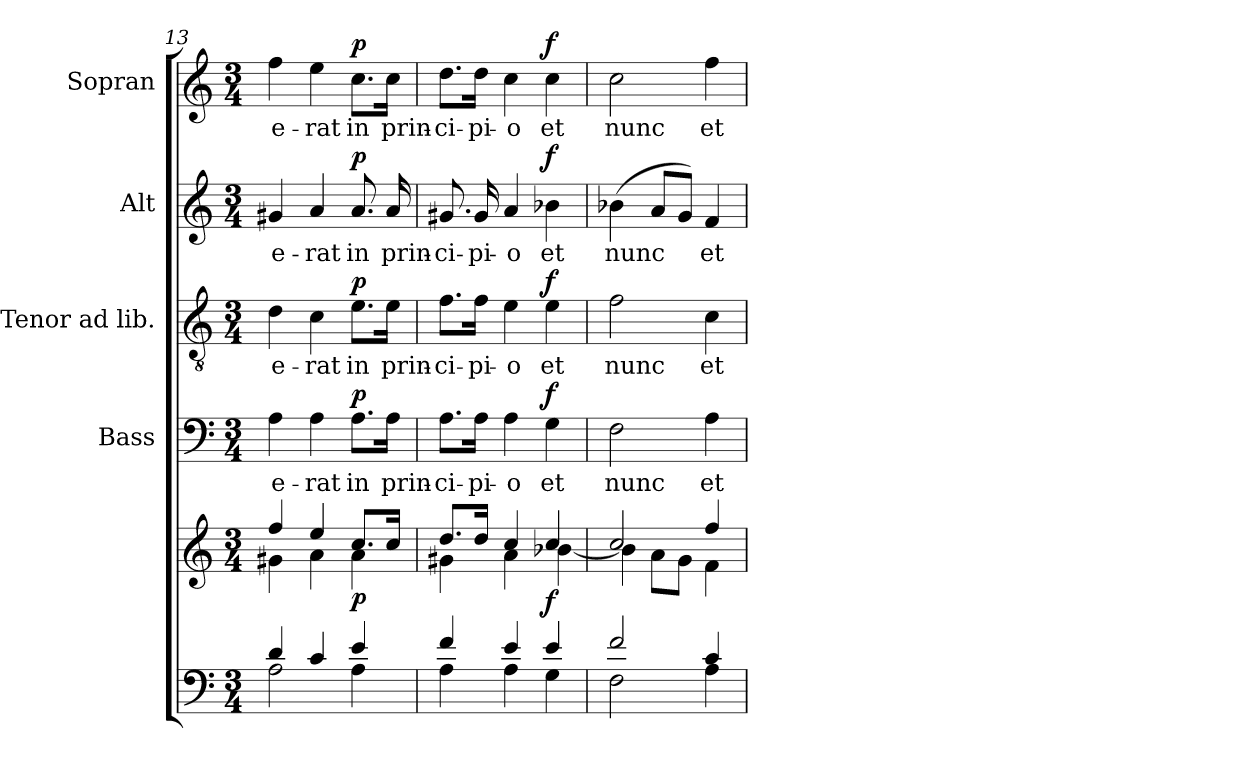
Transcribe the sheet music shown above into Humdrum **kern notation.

**kern	**kern	**dynam	**kern	**text	**dynam	**kern	**text	**dynam	**kern	**text	**dynam	**kern	**text	**dynam
*part5	*part5	*part5	*part4	*part4	*part4	*part3	*part3	*part3	*part2	*part2	*part2	*part1	*part1	*part1
*staff6	*staff5	*staff5/6	*staff4	*staff4	*staff4	*staff3	*staff3	*staff3	*staff2	*staff2	*staff2	*staff1	*staff1	*staff1
*	*	*	*I"Bass	*	*	*I"Tenor ad lib.	*	*	*I"Alt	*	*	*I"Sopran	*	*
*	*	*	*I'B.	*	*	*I'T.	*	*	*I'A.	*	*	*I'S.	*	*
*clefF4	*clefG2	*	*clefF4	*	*	*clefGv2	*	*	*clefG2	*	*	*clefG2	*	*
*k[]	*k[]	*	*k[]	*	*	*k[]	*	*	*k[]	*	*	*k[]	*	*
*C:	*C:	*	*C:	*	*	*C:	*	*	*C:	*	*	*C:	*	*
*M3/4	*M3/4	*	*M3/4	*	*	*M3/4	*	*	*M3/4	*	*	*M3/4	*	*
=13	=13	=13	=13	=13	=13	=13	=13	=13	=13	=13	=13	=13	=13	=13
*^	*^	*	*	*	*	*	*	*	*	*	*	*	*	*
!	!	!	!	!	!	!LO:LY:b	!	!	!LO:LY:b	!	!	!LO:LY:b	!	!	!LO:LY:b	!
4d/	2A\	4ff/	4g#X\	.	4A\	e-	.	4d\	e-	.	4g#X/	e-	.	4ff\	e-	.
!	!	!	!	!	!	!LO:LY:b	!	!	!LO:LY:b	!	!	!LO:LY:b	!	!	!LO:LY:b	!
4c/	.	4ee/	4a\	.	4A\	-rat	.	4c\	-rat	.	4a/	-rat	.	4ee\	-rat	.
!	!	!	!	!LO:DY:b	!	!LO:LY:b	!LO:DY:a	!	!LO:LY:b	!LO:DY:a	!	!LO:LY:b	!LO:DY:a	!	!LO:LY:b	!LO:DY:a
4e/	4A\	8.cc/L	4a\	p	8.A\L	in	p	8.e\L	in	p	8.a/	in	p	8.cc\L	in	p
!	!	!	!	!	!	!LO:LY:b	!	!	!LO:LY:b	!	!	!LO:LY:b	!	!	!LO:LY:b	!
.	.	16cc/Jk	.	.	16A\Jk	prin-	.	16e\Jk	prin-	.	16a/	prin-	.	16cc\Jk	prin-	.
=14	=14	=14	=14	=14	=14	=14	=14	=14	=14	=14	=14	=14	=14	=14	=14	=14
!	!	!	!	!	!	!LO:LY:b	!	!	!LO:LY:b	!	!	!LO:LY:b	!	!	!LO:LY:b	!
4f/	4A\	8.dd/L	4g#X\	.	8.A\L	-ci-	.	8.f\L	-ci-	.	8.g#X/	-ci-	.	8.dd\L	-ci-	.
!	!	!	!	!	!	!LO:LY:b	!	!	!LO:LY:b	!	!	!LO:LY:b	!	!	!LO:LY:b	!
.	.	16dd/Jk	.	.	16A\Jk	-pi-	.	16f\Jk	-pi-	.	16g#/	-pi-	.	16dd\Jk	-pi-	.
!	!	!	!	!	!	!LO:LY:b	!	!	!LO:LY:b	!	!	!LO:LY:b	!	!	!LO:LY:b	!
4e/	4A\	4cc/	4a\	.	4A\	-o	.	4e\	-o	.	4a/	-o	.	4cc\	-o	.
!	!	!	!	!LO:DY:b	!	!LO:LY:b	!LO:DY:a	!	!LO:LY:b	!LO:DY:a	!	!LO:LY:b	!LO:DY:a	!	!LO:LY:b	!LO:DY:a
4e/	4G\	4cc/	[<4b-X\	f	4G\	et	f	4e\	et	f	4b-X\	et	f	4cc\	et	f
!!LO:PB:g=z
=15	=15	=15	=15	=15	=15	=15	=15	=15	=15	=15	=15	=15	=15	=15	=15	=15
!	!	!	!	!	!	!LO:LY:b	!	!	!LO:LY:b	!	!	!LO:LY:b	!	!	!LO:LY:b	!
2f/	2F\	2cc/	4b-\]	.	2F\	nunc	.	2f\	nunc	.	(>4b-X\	nunc	.	2cc\	nunc	.
.	.	.	8a\L	.	.	.	.	.	.	.	8a/L	.	.	.	.	.
.	.	.	8g\J	.	.	.	.	.	.	.	8g/J)	.	.	.	.	.
!	!	!	!	!	!	!LO:LY:b	!	!	!LO:LY:b	!	!	!LO:LY:b	!	!	!LO:LY:b	!
4c/	4A\	4ff/	4f\	.	4A\	et	.	4c\	et	.	4f/	et	.	4ff\	et	.
*v	*v	*	*	*	*	*	*	*	*	*	*	*	*	*	*	*
*	*v	*v	*	*	*	*	*	*	*	*	*	*	*	*	*
=	=	=	=	=	=	=	=	=	=	=	=	=	=	=
*-	*-	*-	*-	*-	*-	*-	*-	*-	*-	*-	*-	*-	*-	*-
